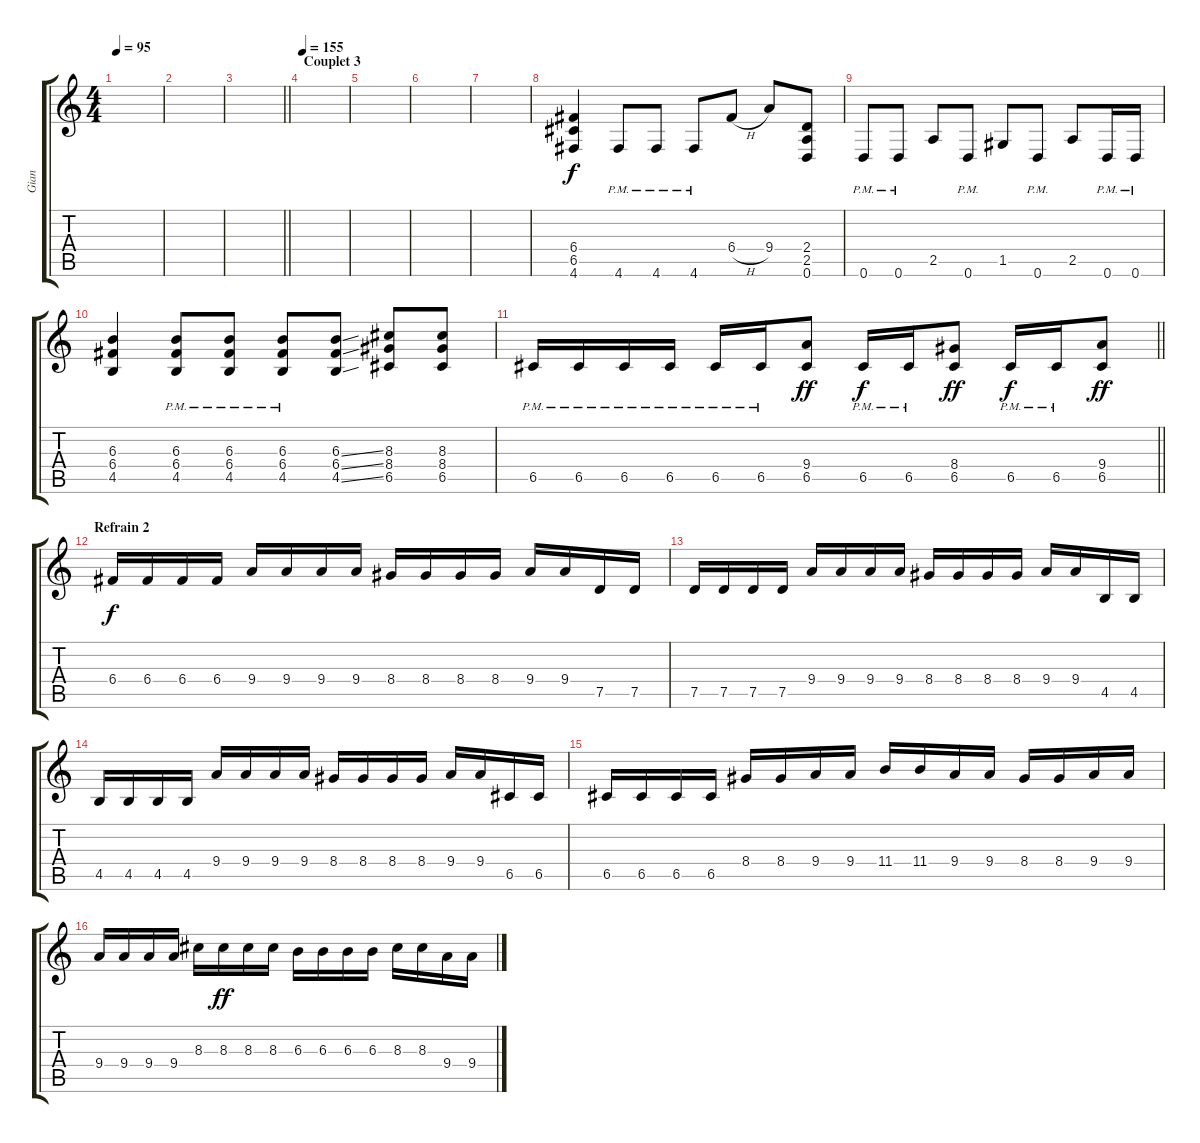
\track ("Gian" "Gian") {instrument distortionguitar}
\staff {score tabs}
\tuning (D4 A3 F3 C3 G2 D2) {hide}
\ts (4 4)
\tempo 95
\clef g2
\ks c
|
|
\barLineRight lightlight
|
\section ("" "Couplet 3")
\tempo 155
|
|
|
|
(6.4 6.5 4.6).4{dy f} 4.6{pm}.8 4.6{pm}.8 4.6{pm}.8 6.4{h}.8 9.4.8 (2.4 2.5 0.6).8 |
0.6{pm}.8 0.6{pm}.8 2.5.8 0.6{pm}.8 1.5.8 0.6{pm}.8 2.5.8 0.6{pm}.16 0.6{pm}.16 |
(6.3 6.4 4.5).4 (6.3{pm} 6.4{pm} 4.5{pm}).8 (6.3{pm} 6.4{pm} 4.5{pm}).8 (6.3{pm} 6.4{pm} 4.5{pm}).8 (6.3{ss} 6.4{ss} 4.5{ss}).8 (8.3 8.4 6.5).8 (8.3 8.4 6.5).8 |
\barLineRight lightlight
6.5{pm}.16 6.5{pm}.16 6.5{pm}.16 6.5{pm}.16 6.5{pm}.16 6.5{pm}.16 (9.4 6.5).8{dy ff} 6.5{pm}.16{dy f} 6.5{pm}.16 (8.4 6.5).8{dy ff} 6.5{pm}.16{dy f} 6.5{pm}.16 (9.4 6.5).8{dy ff} |
\section ("" "Refrain 2")
6.4.16{dy f} 6.4.16 6.4.16 6.4.16 9.4.16 9.4.16 9.4.16 9.4.16 8.4.16 8.4.16 8.4.16 8.4.16 9.4.16 9.4.16 7.5.16 7.5.16 |
7.5.16 7.5.16 7.5.16 7.5.16 9.4.16 9.4.16 9.4.16 9.4.16 8.4.16 8.4.16 8.4.16 8.4.16 9.4.16 9.4.16 4.5.16 4.5.16 |
4.5.16 4.5.16 4.5.16 4.5.16 9.4.16 9.4.16 9.4.16 9.4.16 8.4.16 8.4.16 8.4.16 8.4.16 9.4.16 9.4.16 6.5.16 6.5.16 |
6.5.16 6.5.16 6.5.16 6.5.16 8.4.16 8.4.16 9.4.16 9.4.16 11.4.16 11.4.16 9.4.16 9.4.16 8.4.16 8.4.16 9.4.16 9.4.16 |
9.4.16 9.4.16 9.4.16 9.4.16 8.3.16 8.3.16{dy ff} 8.3.16 8.3.16 6.3.16 6.3.16 6.3.16 6.3.16 8.3.16 8.3.16 9.4.16 9.4.16
